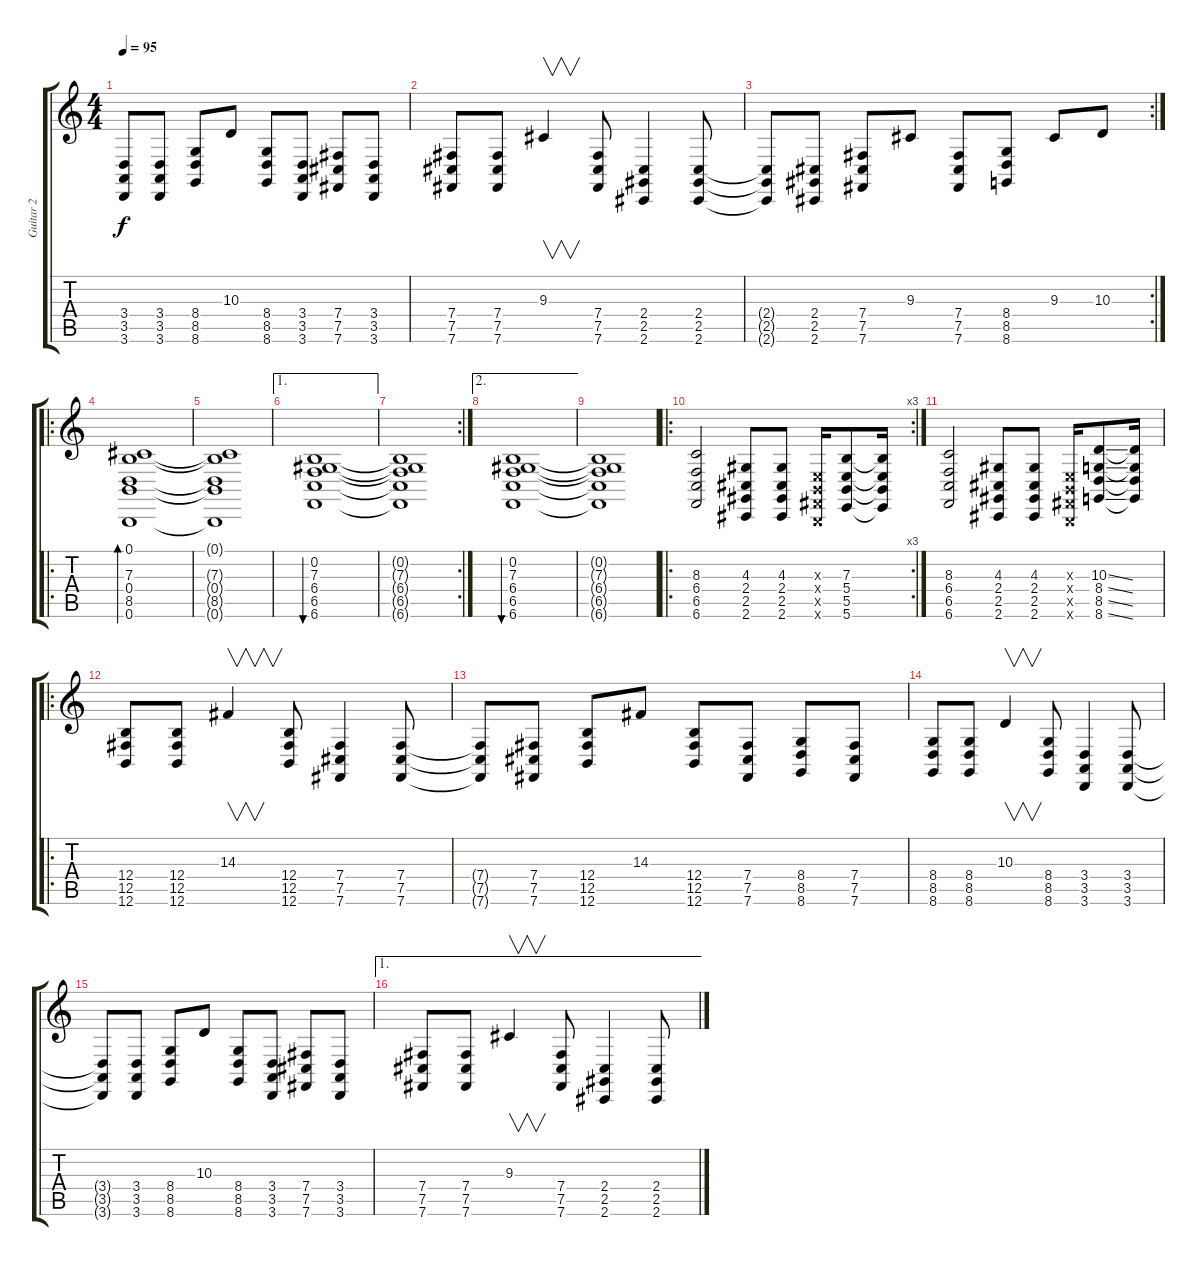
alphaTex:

\track ("Guitar 2" "Guitar 2") {instrument lead2sawtooth}
\staff {score tabs}
\tuning (Db4 Ab3 E3 B2 Gb2 B1) {hide}
\ts (4 4)
\tempo 95
\clef g2
\ks c
(3.4{t} 3.5{t} 3.6{t}).8{dy f} (3.4 3.5 3.6).8 (8.4 8.5 8.6).8 10.3.8 (8.4 8.5 8.6).8 (3.4 3.5 3.6).8 (7.4 7.5 7.6).8 (3.4 3.5 3.6).8 |
(7.4 7.5 7.6).8 (7.4 7.5 7.6).8 9.3.4{v} (7.4 7.5 7.6).8 (2.4 2.5 2.6).4 (2.4 2.5 2.6).8 |
\rc 2
(2.4{t} 2.5{t} 2.6{t}).8 (2.4 2.5 2.6).8 (7.4 7.5 7.6).8 9.3.8 (7.4 7.5 7.6).8 (8.4 8.5 8.6).8 9.3.8 10.3.8 |
\ro
(0.1 7.3 0.4 8.5 0.6).1{bd 120 volume 7} |
(0.1{t} 7.3{t} 0.4{t} 8.5{t} 0.6{t}).1 |
\ae 1
(0.2 7.3 6.4 6.5 6.6).1{bu 120} |
\rc 2
(0.2{t} 7.3{t} 6.4{t} 6.5{t} 6.6{t}).1 |
\ae 2
(0.2 7.3 6.4 6.5 6.6).1{bu 120 volume 11} |
(0.2{t} 7.3{t} 6.4{t} 6.5{t} 6.6{t}).1 |
\ro
\rc 3
(8.3 6.4 6.5 6.6).2 (4.3 2.4 2.5 2.6).8 (4.3 2.4 2.5 2.6).8 (0.3{x} 0.4{x} 0.5{x} 0.6{x}).16 (7.3 5.4 5.5 5.6).8 (7.3{t} 5.4{t} 5.5{t} 5.6{t}).16 |
(8.3 6.4 6.5 6.6).2 (4.3 2.4 2.5 2.6).8 (4.3 2.4 2.5 2.6).8 (0.3{x} 0.4{x} 0.5{x} 0.6{x}).16 (10.3{ss} 8.4{ss} 8.5{ss} 8.6{ss}).8 (10.3{t} 8.4{t} 8.5{t} 8.6{t}).16 |
\ro
(12.4 12.5 12.6).8 (12.4 12.5 12.6).8 14.3.4{v} (12.4 12.5 12.6).8 (7.4 7.5 7.6).4 (7.4 7.5 7.6).8 |
(7.4{t} 7.5{t} 7.6{t}).8 (7.4 7.5 7.6).8 (12.4 12.5 12.6).8 14.3.8 (12.4 12.5 12.6).8 (7.4 7.5 7.6).8 (8.4 8.5 8.6).8 (7.4 7.5 7.6).8 |
(8.4 8.5 8.6).8 (8.4 8.5 8.6).8 10.3.4{v} (8.4 8.5 8.6).8 (3.4 3.5 3.6).4 (3.4 3.5 3.6).8 |
(3.4{t} 3.5{t} 3.6{t}).8 (3.4 3.5 3.6).8 (8.4 8.5 8.6).8 10.3.8 (8.4 8.5 8.6).8 (3.4 3.5 3.6).8 (7.4 7.5 7.6).8 (3.4 3.5 3.6).8 |
\ae 1
(7.4 7.5 7.6).8 (7.4 7.5 7.6).8 9.3.4{v} (7.4 7.5 7.6).8 (2.4 2.5 2.6).4 (2.4 2.5 2.6).8
